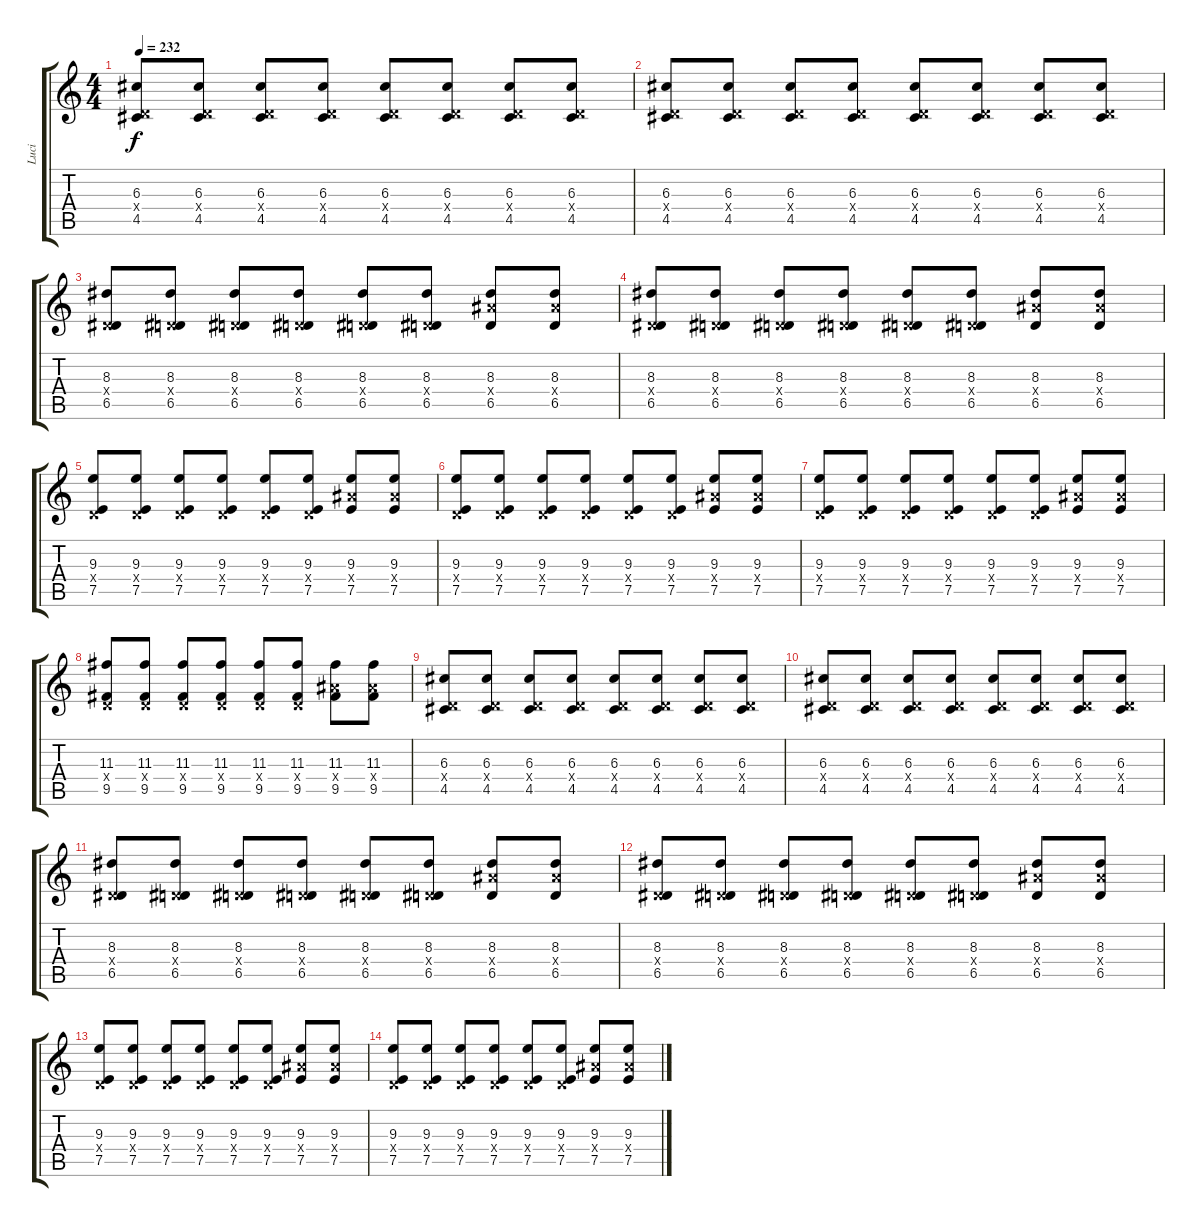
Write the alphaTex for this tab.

\track ("Luci" "Luci") {instrument acousticguitarsteel}
\staff {score tabs}
\tuning (E4 B3 G3 D3 A2 E2) {hide}
\ts (4 4)
\tempo 232
\clef g2
\ks c
(6.3 0.4{x} 4.5).8{dy f instrument distortionguitar} (6.3 0.4{x} 4.5).8 (6.3 0.4{x} 4.5).8 (6.3 0.4{x} 4.5).8 (6.3 0.4{x} 4.5).8 (6.3 0.4{x} 4.5).8 (6.3 0.4{x} 4.5).8 (6.3 0.4{x} 4.5).8 |
(6.3 0.4{x} 4.5).8{instrument distortionguitar} (6.3 0.4{x} 4.5).8 (6.3 0.4{x} 4.5).8 (6.3 0.4{x} 4.5).8 (6.3 0.4{x} 4.5).8 (6.3 0.4{x} 4.5).8 (6.3 0.4{x} 4.5).8 (6.3 0.4{x} 4.5).8 |
(8.3 0.4{x} 6.5).8{instrument distortionguitar} (8.3 0.4{x} 6.5).8 (8.3 0.4{x} 6.5).8 (8.3 0.4{x} 6.5).8 (8.3 0.4{x} 6.5).8 (8.3 0.4{x} 6.5).8 (8.3 8.4{x} 6.5).8 (8.3 8.4{x} 6.5).8 |
(8.3 0.4{x} 6.5).8{instrument distortionguitar} (8.3 0.4{x} 6.5).8 (8.3 0.4{x} 6.5).8 (8.3 0.4{x} 6.5).8 (8.3 0.4{x} 6.5).8 (8.3 0.4{x} 6.5).8 (8.3 8.4{x} 6.5).8 (8.3 8.4{x} 6.5).8 |
(9.3 0.4{x} 7.5).8{instrument distortionguitar} (9.3 0.4{x} 7.5).8 (9.3 0.4{x} 7.5).8 (9.3 0.4{x} 7.5).8 (9.3 0.4{x} 7.5).8 (9.3 0.4{x} 7.5).8 (9.3 8.4{x} 7.5).8 (9.3 8.4{x} 7.5).8 |
(9.3 0.4{x} 7.5).8{instrument distortionguitar} (9.3 0.4{x} 7.5).8 (9.3 0.4{x} 7.5).8 (9.3 0.4{x} 7.5).8 (9.3 0.4{x} 7.5).8 (9.3 0.4{x} 7.5).8 (9.3 8.4{x} 7.5).8 (9.3 8.4{x} 7.5).8 |
(9.3 0.4{x} 7.5).8{instrument distortionguitar} (9.3 0.4{x} 7.5).8 (9.3 0.4{x} 7.5).8 (9.3 0.4{x} 7.5).8 (9.3 0.4{x} 7.5).8 (9.3 0.4{x} 7.5).8 (9.3 8.4{x} 7.5).8 (9.3 8.4{x} 7.5).8 |
(11.3 0.4{x} 9.5).8{instrument distortionguitar} (11.3 0.4{x} 9.5).8 (11.3 0.4{x} 9.5).8 (11.3 0.4{x} 9.5).8 (11.3 0.4{x} 9.5).8 (11.3 0.4{x} 9.5).8 (11.3 8.4{x} 9.5).8 (11.3 8.4{x} 9.5).8 |
(6.3 0.4{x} 4.5).8{instrument distortionguitar} (6.3 0.4{x} 4.5).8 (6.3 0.4{x} 4.5).8 (6.3 0.4{x} 4.5).8 (6.3 0.4{x} 4.5).8 (6.3 0.4{x} 4.5).8 (6.3 0.4{x} 4.5).8 (6.3 0.4{x} 4.5).8 |
(6.3 0.4{x} 4.5).8{instrument distortionguitar} (6.3 0.4{x} 4.5).8 (6.3 0.4{x} 4.5).8 (6.3 0.4{x} 4.5).8 (6.3 0.4{x} 4.5).8 (6.3 0.4{x} 4.5).8 (6.3 0.4{x} 4.5).8 (6.3 0.4{x} 4.5).8 |
(8.3 0.4{x} 6.5).8{instrument distortionguitar} (8.3 0.4{x} 6.5).8 (8.3 0.4{x} 6.5).8 (8.3 0.4{x} 6.5).8 (8.3 0.4{x} 6.5).8 (8.3 0.4{x} 6.5).8 (8.3 8.4{x} 6.5).8 (8.3 8.4{x} 6.5).8 |
(8.3 0.4{x} 6.5).8{instrument distortionguitar} (8.3 0.4{x} 6.5).8 (8.3 0.4{x} 6.5).8 (8.3 0.4{x} 6.5).8 (8.3 0.4{x} 6.5).8 (8.3 0.4{x} 6.5).8 (8.3 8.4{x} 6.5).8 (8.3 8.4{x} 6.5).8 |
(9.3 0.4{x} 7.5).8{instrument distortionguitar} (9.3 0.4{x} 7.5).8 (9.3 0.4{x} 7.5).8 (9.3 0.4{x} 7.5).8 (9.3 0.4{x} 7.5).8 (9.3 0.4{x} 7.5).8 (9.3 8.4{x} 7.5).8 (9.3 8.4{x} 7.5).8 |
(9.3 0.4{x} 7.5).8{instrument distortionguitar} (9.3 0.4{x} 7.5).8 (9.3 0.4{x} 7.5).8 (9.3 0.4{x} 7.5).8 (9.3 0.4{x} 7.5).8 (9.3 0.4{x} 7.5).8 (9.3 8.4{x} 7.5).8 (9.3 8.4{x} 7.5).8
